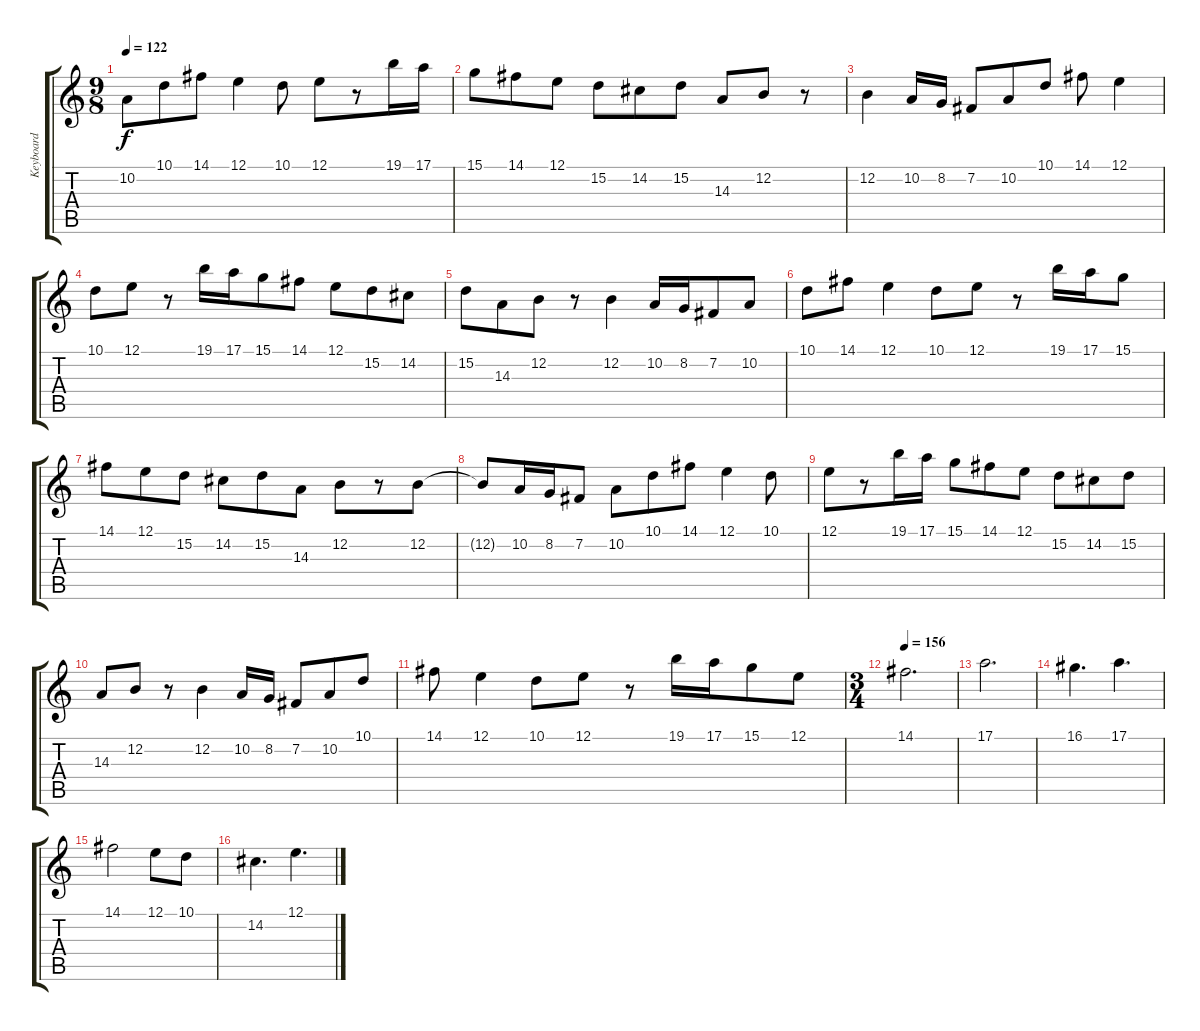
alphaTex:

\track ("Keyboard" "Keyboard") {instrument violin}
\staff {score tabs}
\tuning (E4 B3 G3 D3 A2 E2) {hide}
\ts (9 8)
\tempo 122
\clef g2
\ks c
10.2.8{dy f} 10.1.8 14.1.8 12.1.4 10.1.8 12.1.8 r.8 19.1.16 17.1.16 |
15.1.8 14.1.8 12.1.8 15.2.8 14.2.8 15.2.8 14.3.8 12.2.8 r.8 |
12.2.4 10.2.16 8.2.16 7.2.8 10.2.8 10.1.8 14.1.8 12.1.4 |
10.1.8 12.1.8 r.8 19.1.16 17.1.16 15.1.8 14.1.8 12.1.8 15.2.8 14.2.8 |
15.2.8 14.3.8 12.2.8 r.8 12.2.4 10.2.16 8.2.16 7.2.8 10.2.8 |
10.1.8 14.1.8 12.1.4 10.1.8 12.1.8 r.8 19.1.16 17.1.16 15.1.8 |
14.1.8 12.1.8 15.2.8 14.2.8 15.2.8 14.3.8 12.2.8 r.8 12.2.8 |
12.2{t}.8 10.2.16 8.2.16 7.2.8 10.2.8 10.1.8 14.1.8 12.1.4 10.1.8 |
12.1.8 r.8 19.1.16 17.1.16 15.1.8 14.1.8 12.1.8 15.2.8 14.2.8 15.2.8 |
14.3.8 12.2.8 r.8 12.2.4 10.2.16 8.2.16 7.2.8 10.2.8 10.1.8 |
14.1.8 12.1.4 10.1.8 12.1.8 r.8 19.1.16 17.1.16 15.1.8 12.1.8 |
\ts (3 4)
\tempo 156
14.1.2{d} |
17.1.2{d} |
16.1.4{d} 17.1.4{d} |
14.1.2 12.1.8 10.1.8 |
14.2.4{d} 12.1.4{d}
